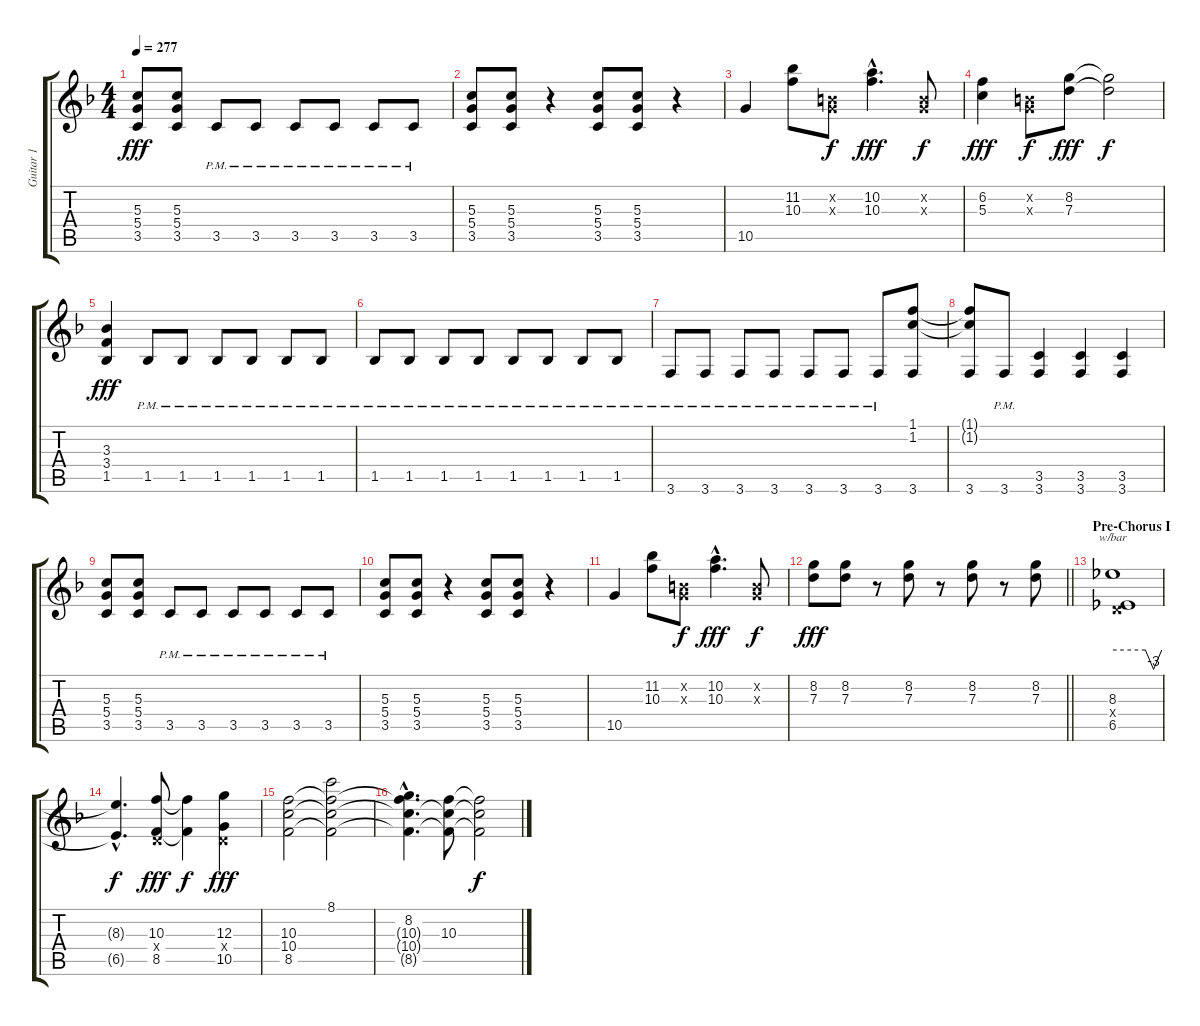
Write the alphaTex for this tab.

\track ("Guitar 1" "Guitar 1") {instrument distortionguitar}
\staff {score tabs}
\tuning (E4 B3 G3 D3 A2 D2) {hide}
\ts (4 4)
\tempo 277
\clef g2
\ks f
(5.3 5.4 3.5).8{dy fff} (5.3 5.4 3.5).8 3.5{pm}.8 3.5{pm}.8 3.5{pm}.8 3.5{pm}.8 3.5{pm}.8 3.5{pm}.8 |
(5.3 5.4 3.5).8 (5.3 5.4 3.5).8 r.4 (5.3 5.4 3.5).8 (5.3 5.4 3.5).8 r.4 |
10.5.4 (11.2 10.3).8 (0.2{x} 0.3{x}).8{dy f} (10.2{hac} 10.3{hac}).4{d dy fff} (0.2{x} 0.3{x}).8{dy f} |
(6.2 5.3).4{dy fff} (0.2{x} 0.3{x}).8{dy f} (8.2 7.3).8{dy fff} (8.2{t} 7.3{t}).2{dy f} |
(3.3 3.4 1.5).4{dy fff} 1.5{pm}.8 1.5{pm}.8 1.5{pm}.8 1.5{pm}.8 1.5{pm}.8 1.5{pm}.8 |
1.5{pm}.8 1.5{pm}.8 1.5{pm}.8 1.5{pm}.8 1.5{pm}.8 1.5{pm}.8 1.5{pm}.8 1.5{pm}.8 |
3.6{pm}.8 3.6{pm}.8 3.6{pm}.8 3.6{pm}.8 3.6{pm}.8 3.6{pm}.8 3.6{pm}.8 (1.1 1.2 3.6).8 |
(1.1{t} 1.2{t} 3.6).8 3.6{pm}.8 (3.5 3.6).4 (3.5 3.6).4 (3.5 3.6).4 |
(5.3 5.4 3.5).8 (5.3 5.4 3.5).8 3.5{pm}.8 3.5{pm}.8 3.5{pm}.8 3.5{pm}.8 3.5{pm}.8 3.5{pm}.8 |
(5.3 5.4 3.5).8 (5.3 5.4 3.5).8 r.4 (5.3 5.4 3.5).8 (5.3 5.4 3.5).8 r.4 |
10.5.4 (11.2 10.3).8 (0.2{x} 0.3{x}).8{dy f} (10.2{hac} 10.3{hac}).4{d dy fff} (0.2{x} 0.3{x}).8{dy f} |
\barLineRight lightlight
(8.2 7.3).8{dy fff} (8.2 7.3).8 r.8 (8.2 7.3).8 r.8 (8.2 7.3).8 r.8 (8.2 7.3).8 |
\section ("" "Pre-Chorus I")
(8.3 0.4{x} 6.5).1{tbe (custom default 0 0 40 0 50 -12 60 0)} |
(8.3{hac t} 6.5{hac t}).4{d dy f} (10.3 0.4{x} 8.5).8{dy fff} (10.3{t} 8.5{t}).4{dy f} (12.3 0.4{x} 10.5).4{dy fff} |
(10.3 10.4 8.5).2 (8.1 10.3{t} 10.4{t} 8.5{t}).2 |
(8.2{hac} 10.3{hac t} 10.4{hac t} 8.5{hac t}).4{d} (10.3 10.4{t} 8.5{t}).8 (10.3{t} 10.4{t} 8.5{t}).2{dy f}
